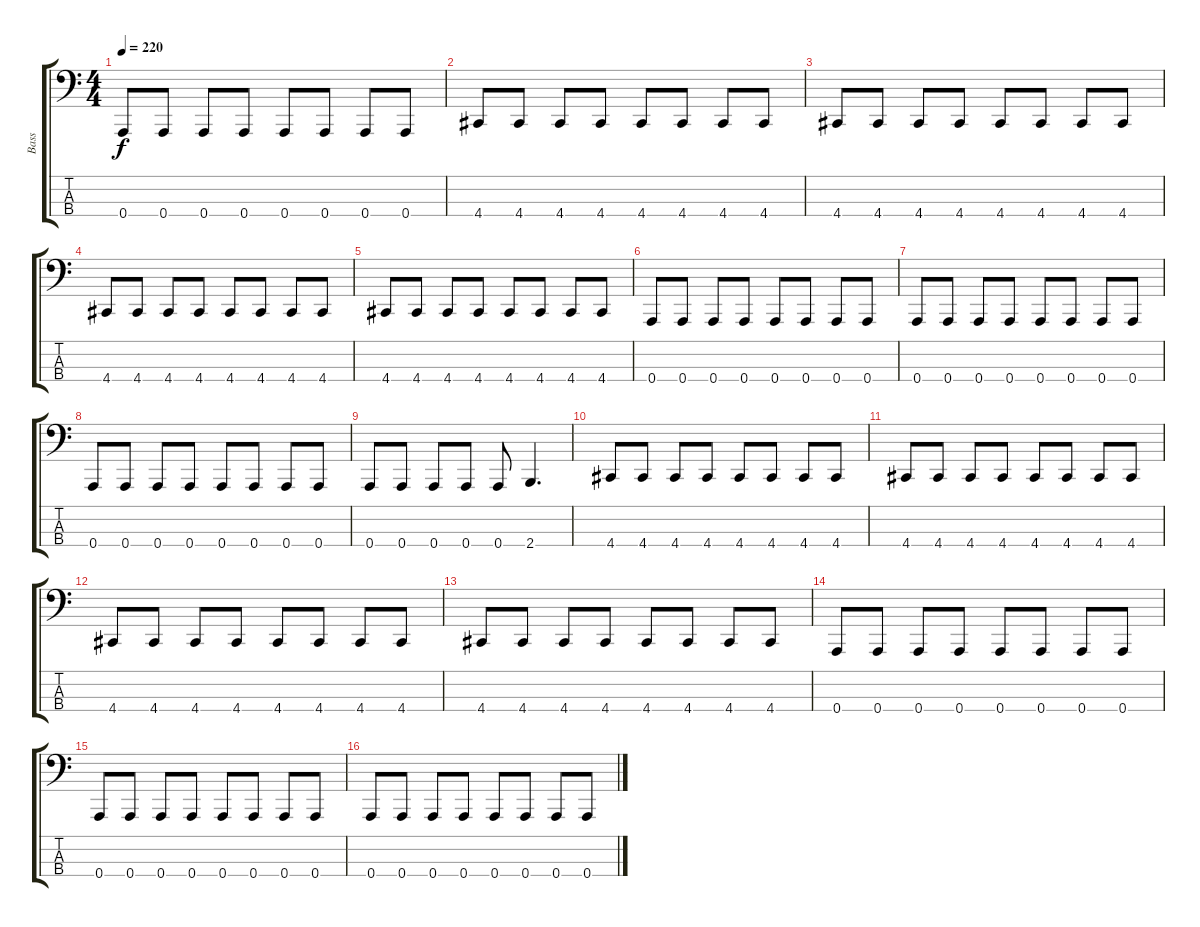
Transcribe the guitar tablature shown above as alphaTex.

\track ("Bass" "Bass") {instrument electricbassfinger}
\staff {score tabs}
\tuning (D2 A1 E1 A0) {hide}
\ts (4 4)
\tempo 220
\clef f4
\ks c
0.4.8{dy f} 0.4.8 0.4.8 0.4.8 0.4.8 0.4.8 0.4.8 0.4.8 |
4.4.8 4.4.8 4.4.8 4.4.8 4.4.8 4.4.8 4.4.8 4.4.8 |
4.4.8 4.4.8 4.4.8 4.4.8 4.4.8 4.4.8 4.4.8 4.4.8 |
4.4.8 4.4.8 4.4.8 4.4.8 4.4.8 4.4.8 4.4.8 4.4.8 |
4.4.8 4.4.8 4.4.8 4.4.8 4.4.8 4.4.8 4.4.8 4.4.8 |
0.4.8 0.4.8 0.4.8 0.4.8 0.4.8 0.4.8 0.4.8 0.4.8 |
0.4.8 0.4.8 0.4.8 0.4.8 0.4.8 0.4.8 0.4.8 0.4.8 |
0.4.8 0.4.8 0.4.8 0.4.8 0.4.8 0.4.8 0.4.8 0.4.8 |
0.4.8 0.4.8 0.4.8 0.4.8 0.4.8 2.4.4{d} |
4.4.8 4.4.8 4.4.8 4.4.8 4.4.8 4.4.8 4.4.8 4.4.8 |
4.4.8 4.4.8 4.4.8 4.4.8 4.4.8 4.4.8 4.4.8 4.4.8 |
4.4.8 4.4.8 4.4.8 4.4.8 4.4.8 4.4.8 4.4.8 4.4.8 |
4.4.8 4.4.8 4.4.8 4.4.8 4.4.8 4.4.8 4.4.8 4.4.8 |
0.4.8 0.4.8 0.4.8 0.4.8 0.4.8 0.4.8 0.4.8 0.4.8 |
0.4.8 0.4.8 0.4.8 0.4.8 0.4.8 0.4.8 0.4.8 0.4.8 |
0.4.8 0.4.8 0.4.8 0.4.8 0.4.8 0.4.8 0.4.8 0.4.8
